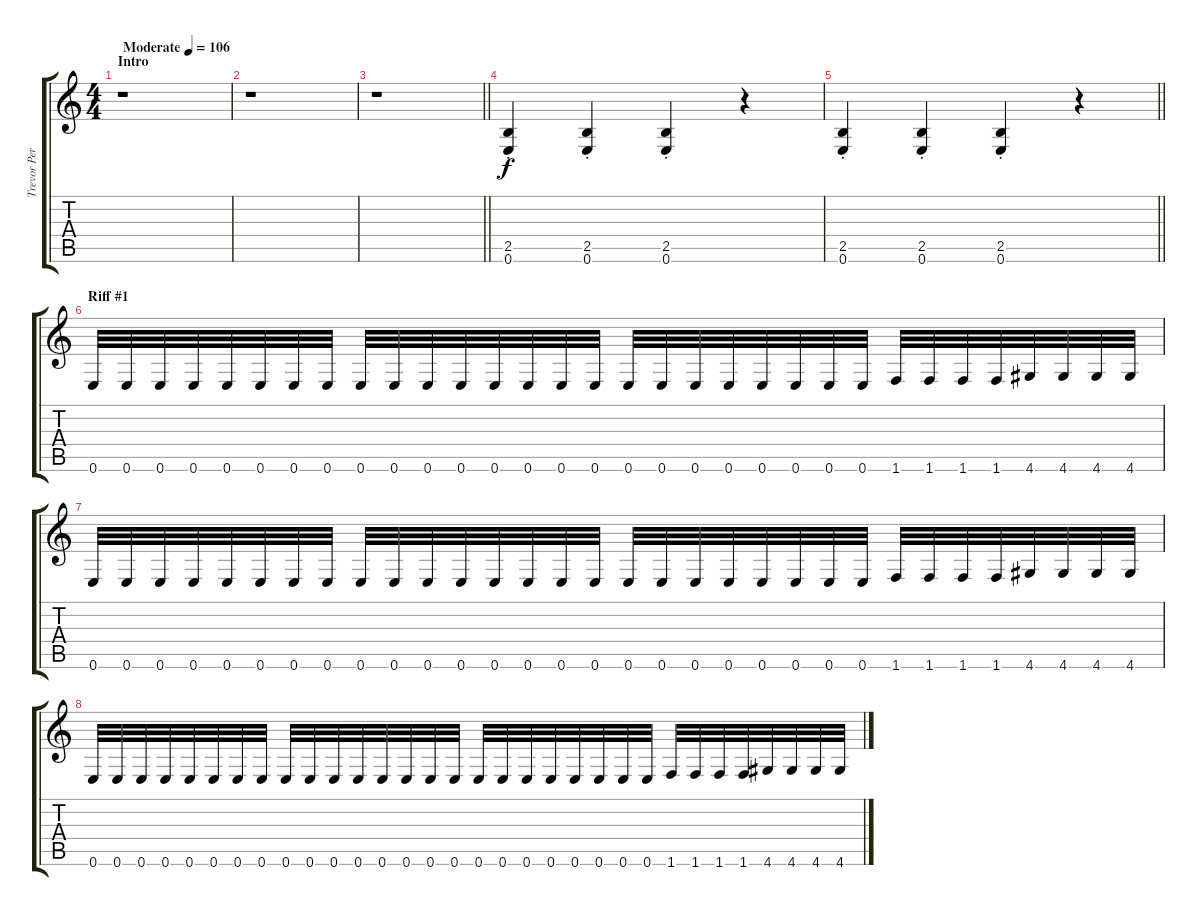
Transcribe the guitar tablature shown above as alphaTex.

\track ("Trevor Peres (Rhythm Guitar)" "Trevor Per") {instrument overdrivenguitar}
\staff {score tabs}
\tuning (E4 B3 G3 D3 A2 E2) {hide}
\ts (4 4)
\section ("" "Intro")
\tempo (106 "Moderate")
\clef g2
\ks c
r.1{dy f instrument overdrivenguitar} |
r.1 |
\barLineRight lightlight
r.1 |
(2.5{st} 0.6{st}).4 (2.5{st} 0.6{st}).4 (2.5{st} 0.6{st}).4 r.4 |
\barLineRight lightlight
(2.5{st} 0.6{st}).4 (2.5{st} 0.6{st}).4 (2.5{st} 0.6{st}).4 r.4 |
\section ("" "Riff #1")
0.6.32 0.6.32 0.6.32 0.6.32 0.6.32 0.6.32 0.6.32 0.6.32 0.6.32 0.6.32 0.6.32 0.6.32 0.6.32 0.6.32 0.6.32 0.6.32 0.6.32 0.6.32 0.6.32 0.6.32 0.6.32 0.6.32 0.6.32 0.6.32 1.6.32 1.6.32 1.6.32 1.6.32 4.6.32 4.6.32 4.6.32 4.6.32 |
0.6.32 0.6.32 0.6.32 0.6.32 0.6.32 0.6.32 0.6.32 0.6.32 0.6.32 0.6.32 0.6.32 0.6.32 0.6.32 0.6.32 0.6.32 0.6.32 0.6.32 0.6.32 0.6.32 0.6.32 0.6.32 0.6.32 0.6.32 0.6.32 1.6.32 1.6.32 1.6.32 1.6.32 4.6.32 4.6.32 4.6.32 4.6.32 |
0.6.32 0.6.32 0.6.32 0.6.32 0.6.32 0.6.32 0.6.32 0.6.32 0.6.32 0.6.32 0.6.32 0.6.32 0.6.32 0.6.32 0.6.32 0.6.32 0.6.32 0.6.32 0.6.32 0.6.32 0.6.32 0.6.32 0.6.32 0.6.32 1.6.32 1.6.32 1.6.32 1.6.32 4.6.32 4.6.32 4.6.32 4.6.32
